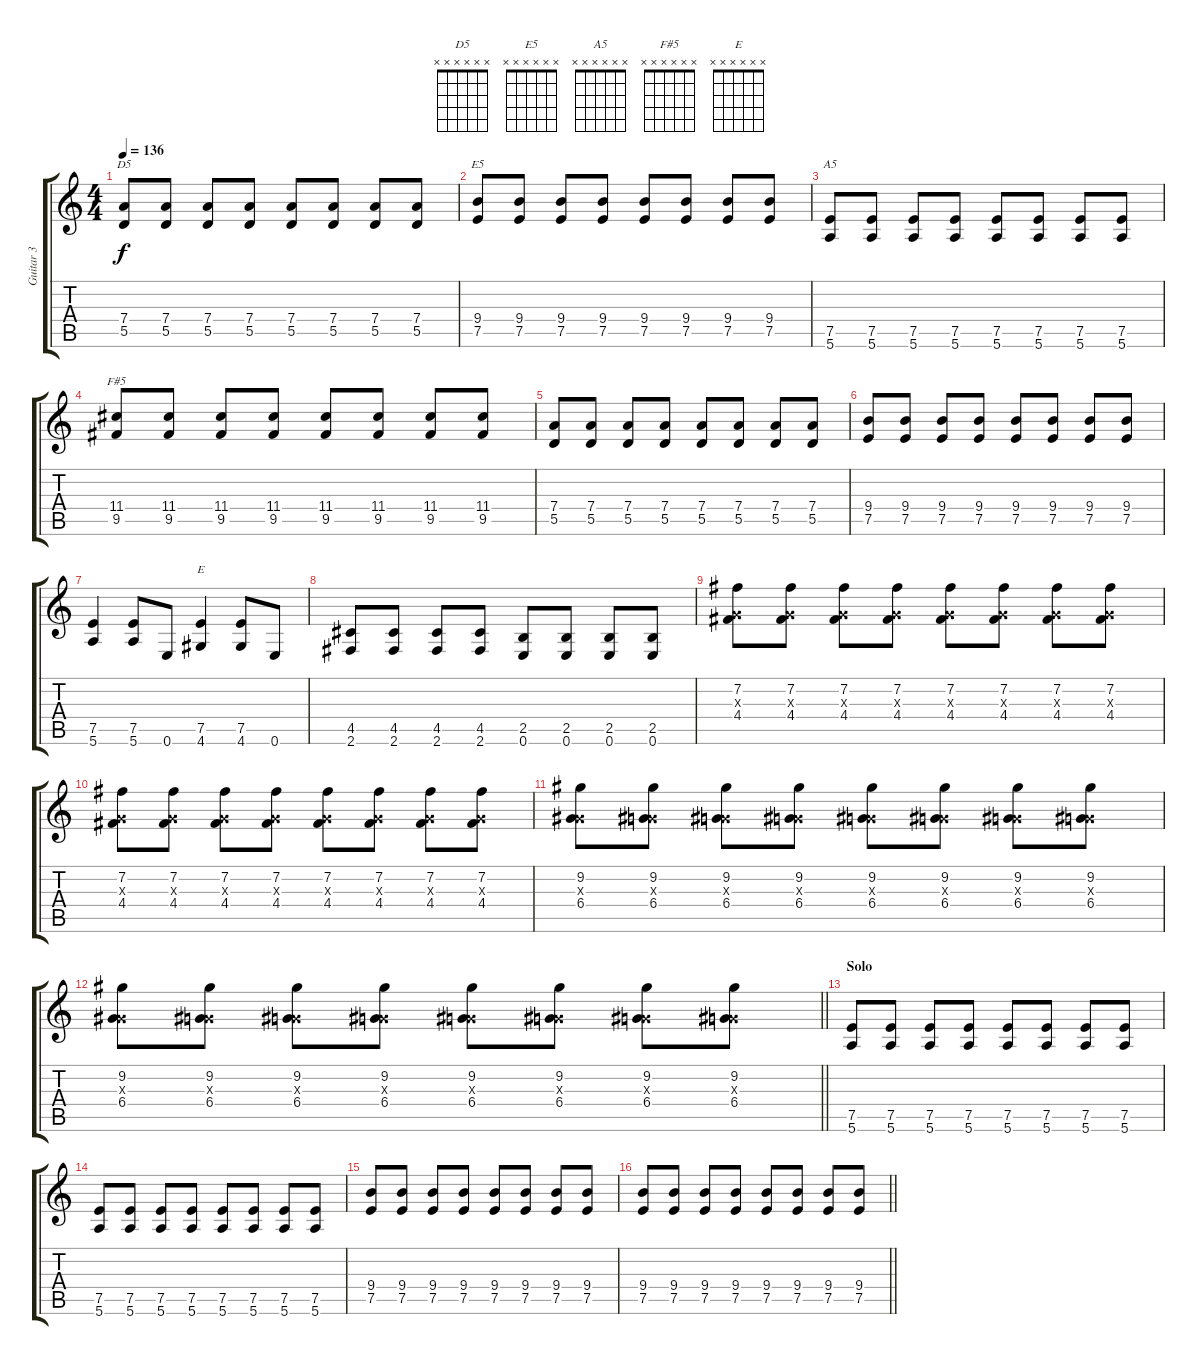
\track ("Guitar 3" "Guitar 3") {instrument distortionguitar}
\staff {score tabs}
\tuning (E4 B3 G3 D3 A2 E2) {hide}
\chord ("D5" x x x x x x)
\chord ("E5" x x x x x x)
\chord ("A5" x x x x x x)
\chord ("F#5" x x x x x x)
\chord ("E" x x x x x x)
\ts (4 4)
\tempo 136
\clef g2
\ks c
(7.4 5.5).8{ch "D5" dy f} (7.4 5.5).8 (7.4 5.5).8 (7.4 5.5).8 (7.4 5.5).8 (7.4 5.5).8 (7.4 5.5).8 (7.4 5.5).8 |
(9.4 7.5).8{ch "E5"} (9.4 7.5).8 (9.4 7.5).8 (9.4 7.5).8 (9.4 7.5).8 (9.4 7.5).8 (9.4 7.5).8 (9.4 7.5).8 |
(7.5 5.6).8{ch "A5"} (7.5 5.6).8 (7.5 5.6).8 (7.5 5.6).8 (7.5 5.6).8 (7.5 5.6).8 (7.5 5.6).8 (7.5 5.6).8 |
(11.4 9.5).8{ch "F#5"} (11.4 9.5).8 (11.4 9.5).8 (11.4 9.5).8 (11.4 9.5).8 (11.4 9.5).8 (11.4 9.5).8 (11.4 9.5).8 |
(7.4 5.5).8 (7.4 5.5).8 (7.4 5.5).8 (7.4 5.5).8 (7.4 5.5).8 (7.4 5.5).8 (7.4 5.5).8 (7.4 5.5).8 |
(9.4 7.5).8 (9.4 7.5).8 (9.4 7.5).8 (9.4 7.5).8 (9.4 7.5).8 (9.4 7.5).8 (9.4 7.5).8 (9.4 7.5).8 |
(7.5 5.6).4 (7.5 5.6).8 0.6.8 (7.5 4.6).4{ch "E"} (7.5 4.6).8 0.6.8 |
(4.5 2.6).8 (4.5 2.6).8 (4.5 2.6).8 (4.5 2.6).8 (2.5 0.6).8 (2.5 0.6).8 (2.5 0.6).8 (2.5 0.6).8 |
(7.2 0.3{x} 4.4).8 (7.2 0.3{x} 4.4).8 (7.2 0.3{x} 4.4).8 (7.2 0.3{x} 4.4).8 (7.2 0.3{x} 4.4).8 (7.2 0.3{x} 4.4).8 (7.2 0.3{x} 4.4).8 (7.2 0.3{x} 4.4).8 |
(7.2 0.3{x} 4.4).8 (7.2 0.3{x} 4.4).8 (7.2 0.3{x} 4.4).8 (7.2 0.3{x} 4.4).8 (7.2 0.3{x} 4.4).8 (7.2 0.3{x} 4.4).8 (7.2 0.3{x} 4.4).8 (7.2 0.3{x} 4.4).8 |
(9.2 0.3{x} 6.4).8 (9.2 0.3{x} 6.4).8 (9.2 0.3{x} 6.4).8 (9.2 0.3{x} 6.4).8 (9.2 0.3{x} 6.4).8 (9.2 0.3{x} 6.4).8 (9.2 0.3{x} 6.4).8 (9.2 0.3{x} 6.4).8 |
\barLineRight lightlight
(9.2 0.3{x} 6.4).8 (9.2 0.3{x} 6.4).8 (9.2 0.3{x} 6.4).8 (9.2 0.3{x} 6.4).8 (9.2 0.3{x} 6.4).8 (9.2 0.3{x} 6.4).8 (9.2 0.3{x} 6.4).8 (9.2 0.3{x} 6.4).8 |
\section ("" "Solo")
(7.5 5.6).8{volume 13} (7.5 5.6).8 (7.5 5.6).8 (7.5 5.6).8 (7.5 5.6).8 (7.5 5.6).8 (7.5 5.6).8 (7.5 5.6).8 |
(7.5 5.6).8 (7.5 5.6).8 (7.5 5.6).8 (7.5 5.6).8 (7.5 5.6).8 (7.5 5.6).8 (7.5 5.6).8 (7.5 5.6).8 |
(9.4 7.5).8 (9.4 7.5).8 (9.4 7.5).8 (9.4 7.5).8 (9.4 7.5).8 (9.4 7.5).8 (9.4 7.5).8 (9.4 7.5).8 |
\barLineRight lightlight
(9.4 7.5).8 (9.4 7.5).8 (9.4 7.5).8 (9.4 7.5).8 (9.4 7.5).8 (9.4 7.5).8 (9.4 7.5).8 (9.4 7.5).8
